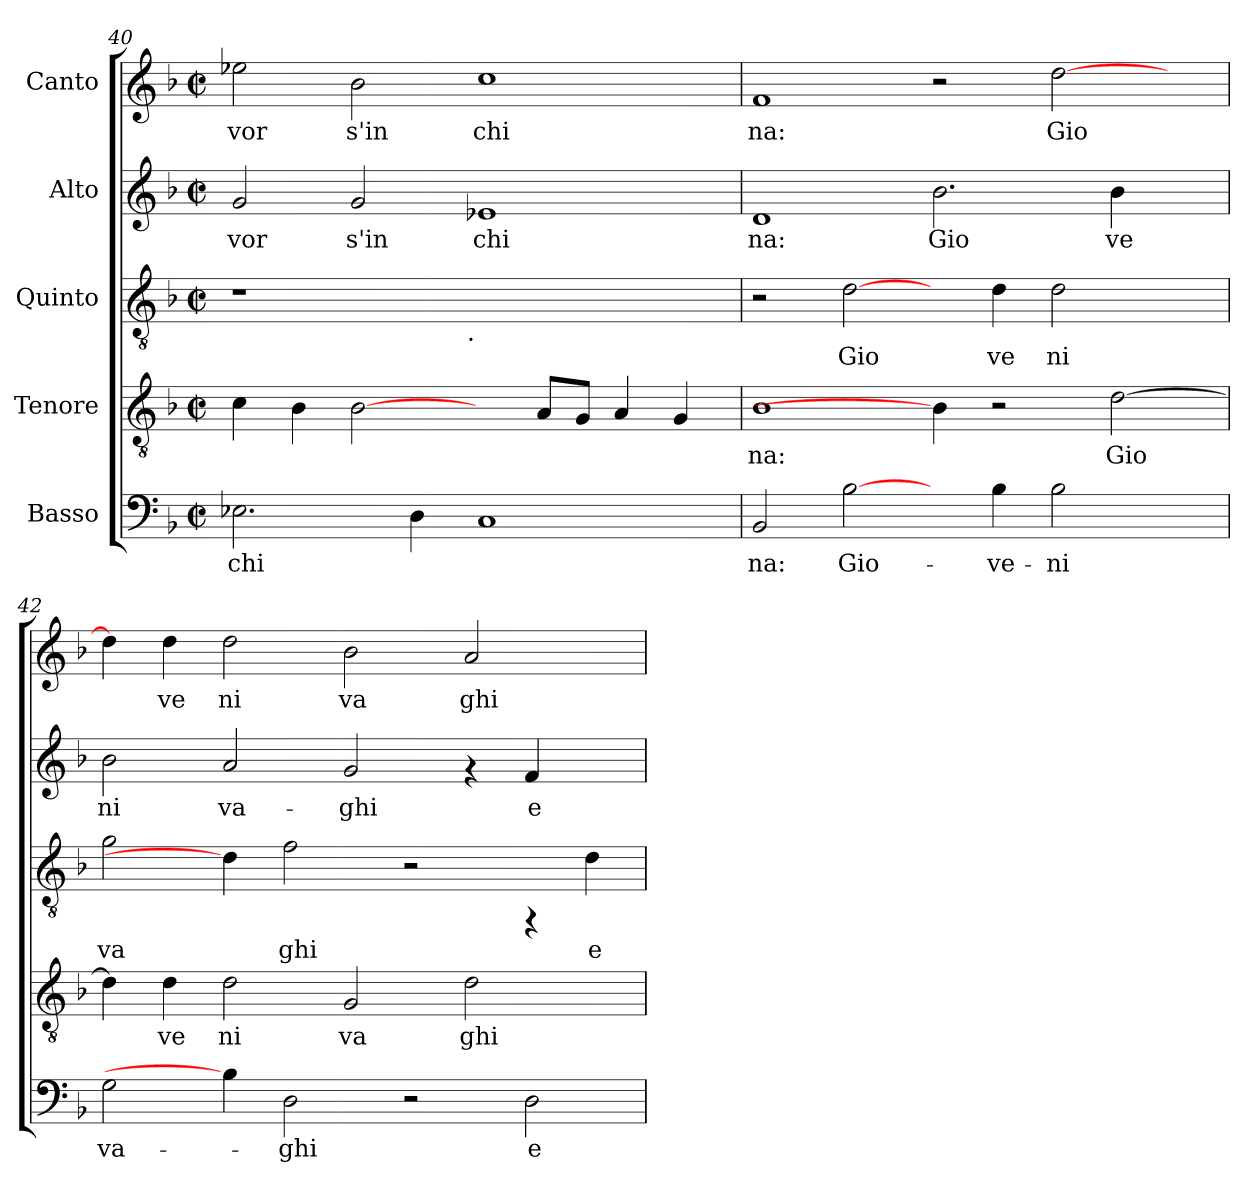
**kern	**text	**kern	**text	**kern	**text	**kern	**text	**kern	**text
*part5	*part5	*part4	*part4	*part3	*part3	*part2	*part2	*part1	*part1
*staff5	*staff5	*staff4	*staff4	*staff3	*staff3	*staff2	*staff2	*staff1	*staff1
*I"Basso	*	*I"Tenore	*	*I"Quinto	*	*I"Alto	*	*I"Canto	*
*clefF4	*	*clefGv2	*	*clefGv2	*	*clefG2	*	*clefG2	*
*k[b-]	*	*k[b-]	*	*k[b-]	*	*k[b-]	*	*k[b-]	*
*F:	*	*F:	*	*F:	*	*F:	*	*F:	*
*M2/2	*	*M2/2	*	*M2/2	*	*M2/2	*	*M2/2	*
*met(c|)	*	*met(c|)	*	*met(c|)	*	*met(c|)	*	*met(c|)	*
=40	=40	=40	=40	=40	=40	=40	=40	=40	=40
!	!LO:LY:b:cj	!	!LO:LY:b:cj	!	!	!	!LO:LY:b:cj	!	!LO:LY:b:cj
*	*	*	*	*^	*	*	*	*	*
2.E-\	-chi-	4c\	--	1r	2ryy	.	2g/	vor	2ee-X\	vor
!	!	!	!LO:LY:b:cj	!	!	!	!	!	!	!
.	.	4B-\	--	.	.	.	.	.	.	.
!	!	!	!LO:LY:b:cj	!	!	!	!	!LO:LY:b:cj	!	!LO:LY:b:cj
.	.	[2B-\	--	.	4ryy	.	2g/	s'in	2b-\	s'in
!	!LO:LY:b:cj	!	!	!	!	!	!	!	!	!
4D\	--	.	.	.	8...ryy	.	.	.	.	.
!	!	!	!	!	!LO:TX:b:t=.	!	!	!	!	!
.	.	.	.	.	1ryy	.	.	.	.	.
!	!LO:LY:b:cj	!	!	!	!	!	!	!LO:LY:b:cj	!	!LO:LY:b:cj
1C	--	4ryy	.	1ryy	.	.	1e-X	chi	1cc	chi
!	!	!	!LO:LY:b:cj	!	!	!	!	!	!	!
.	.	8A/L	--	.	.	.	.	.	.	.
!	!	!	!LO:LY:b:cj	!	!	!	!	!	!	!
.	.	8G/J	--	.	.	.	.	.	.	.
!	!	!	!LO:LY:b:cj	!	!	!	!	!	!	!
.	.	4A/	--	.	.	.	.	.	.	.
!	!	!	!LO:LY:b:cj	!	!	!	!	!	!	!
.	.	4G/	--	.	.	.	.	.	.	.
.	.	.	.	.	64ryy	.	.	.	.	.
=41	=41	=41	=41	=41	=41	=41	=41	=41	=41	=41
!	!LO:LY:b:cj	!	!LO:LY:b:cj	!	!	!	!	!LO:LY:b:cj	!	!LO:LY:b:cj
*	*	*	*	*v	*v	*	*	*	*	*
2BB-/	-na:	1B-	-na:	2r	.	1d	na:	1f	na:
!	!LO:LY:b:cj	!	!	!	!LO:LY:b:cj	!	!	!	!
[2B-\	Gio-	.	.	[2d\	Gio	.	.	.	.
!	!	!	!	!	!	!	!LO:LY:b:cj	!	!
4ryy	.	4B-\]	.	4ryy	.	2.b-\	Gio	2r	.
!	!LO:LY:b:cj	!	!	!	!LO:LY:b:cj	!	!	!	!
4B-\	-ve-	2r	.	4d\	ve	.	.	.	.
!	!LO:LY:b:cj	!	!	!	!LO:LY:b:cj	!	!	!	!LO:LY:b:cj
2B-\	-ni	.	.	2d\	ni	.	.	[<2dd\	Gio
!	!	!	!LO:LY:b:cj	!	!	!	!LO:LY:b:cj	!	!
.	.	[<2d\	Gio-	.	.	4b-\	ve	.	.
4ryy	.	.	.	4ryy	.	4ryy	.	4ryy	.
!!LO:LB:g=z
=42	=42	=42	=42	=42	=42	=42	=42	=42	=42
!	!LO:LY:b:cj	!	!LO:LY:b:cj	!	!LO:LY:b:cj	!	!LO:LY:b:cj	!	!LO:LY:b:cj
2G\	va-	4d\]	--	2g\	va	2b-\	ni	4dd\]	.
!	!	!	!LO:LY:b:cj	!	!	!	!	!	!LO:LY:b:cj
.	.	4d\	-ve	.	.	.	.	4dd\	ve
!	!	!	!LO:LY:b:cj	!	!	!	!LO:LY:b:cj	!	!LO:LY:b:cj
4B-\]	.	2d\	ni	4d\]	.	2a/	va-	2dd\	ni
!	!LO:LY:b:cj	!	!	!	!LO:LY:b:cj	!	!	!	!
2D\	-ghi	.	.	2f\	ghi	.	.	.	.
!	!	!	!LO:LY:b:cj	!	!	!	!LO:LY:b:cj	!	!LO:LY:b:cj
.	.	2G/	va	.	.	2g/	-ghi	2b-\	va
2r	.	.	.	2r	.	.	.	.	.
!	!	!	!LO:LY:b:cj	!	!	!	!	!	!LO:LY:b:cj
.	.	2d\	ghi	.	.	4rf	.	2a/	ghi
!	!LO:LY:b:cj	!	!	!	!	!	!LO:LY:b:cj	!	!
2D\	e	.	.	4rFF	.	4f/	e	.	.
!	!	!	!	!	!LO:LY:b:cj	!	!	!	!
.	.	4ryy	.	4d\	e	4ryy	.	4ryy	.
=	=	=	=	=	=	=	=	=	=
*-	*-	*-	*-	*-	*-	*-	*-	*-	*-
